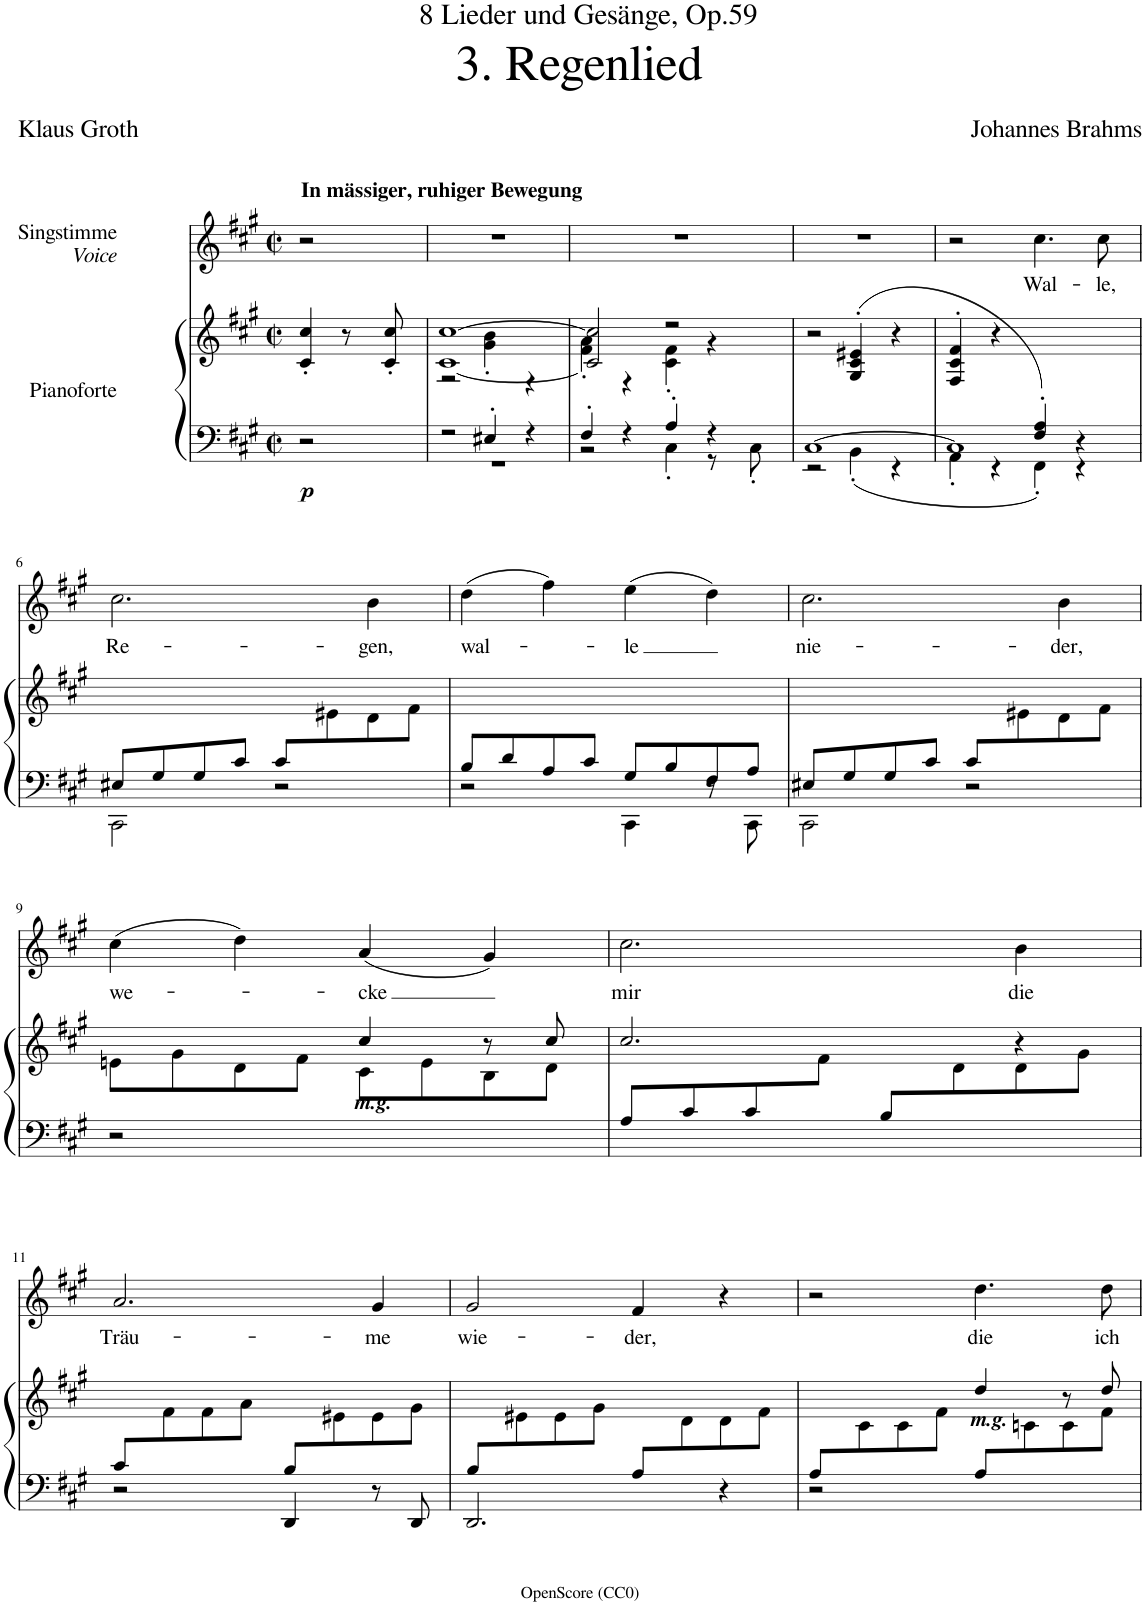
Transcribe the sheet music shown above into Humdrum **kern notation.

**kern	**kern	**dynam	**kern	**text
*part2	*part2	*part2	*part1	*part1
*staff3	*staff2	*staff2/3	*staff1	*staff1
*I"Pianoforte	*	*	*I"Singstimme Voice	*
*I'Pno	*	*	*	*
*clefF4	*clefG2	*	*clefG2	*
*k[f#c#g#]	*k[f#c#g#]	*	*k[f#c#g#]	*
*M2/2	*M2/2	*	*M2/2	*
*met(c|)	*met(c|)	*	*met(c|)	*
=1	=1	=1	=1	=1
!	!	!	!LO:TX:a:B:t=In mässiger, ruhiger Bewegung	!
!	!	!LO:DY:b=2	!	!
2r	4c#/' 4cc#/'	p	2r	.
.	8r	.	.	.
.	8c#/' 8cc#/'	.	.	.
=2	=2	=2	=2	=2
*^	*^	*	*	*
2r	1r	[<1c# [1cc#	2r	.	1r	.
4E#X'>/	.	.	4g#\' 4b\'	.	.	.
4r	.	.	4r	.	.	.
=3	=3	=3	=3	=3	=3	=3
4F#'/	2r	2c#/] 2cc#/]	4f#\' 4a\'	.	1r	.
4r	.	.	4r	.	.	.
4A'/	4C#'\	2r	4c#\' 4f#\'	.	.	.
4r	8r	.	4r	.	.	.
.	8C#'\	.	.	.	.	.
*	*	*v	*v	*	*	*
=4	=4	=4	=4	=4	=4
[1C#	2r	2r	.	1r	.
.	4BB'\	(>4G#/'> 4c#/'> 4e#X/'>	.	.	.
.	4r	4r	.	.	.
=5	=5	=5	=5	=5	=5
*	*^	*	*	*	*
2ryy	1C#]	4AA'\	4F#/'> 4c#/'> 4f#/'>	.	2r	.
.	.	4r	4r	.	.	.
!	!	!	!	!	!	!LO:LY:b
4F#/'> 4A/'>)	.	4FF#'\	4ryy	.	4.cc#\	Wal-
4ryy	.	4r	4r	.	.	.
!	!	!	!	!	!	!LO:LY:b
.	.	.	.	.	8cc#\	-le,
*	*v	*v	*	*	*	*
!!LO:LB:g=z
=6	=6	=6	=6	=6	=6
!	!	!	!	!	!LO:LY:b
8E#X/L	2CC#\	8ryy	.	2.cc#\	Re-
8G#/	.	.	.	.	.
8G#/	.	.	.	.	.
8c#/J	.	.	.	.	.
8c#/L	2r	.	.	.	.
4.ryy	.	8e#X\	.	.	.
!	!	!	!	!	!LO:LY:b
.	.	8d\	.	4b\	-gen,
.	.	8f#\J	.	.	.
=7	=7	=7	=7	=7	=7
!	!	!	!	!	!LO:LY:b
8B/L	2r	1ryy	.	(4dd\	wal-
8d/	.	.	.	.	.
8A/	.	.	.	4ff#\)	.
8c#/J	.	.	.	.	.
!	!	!	!	!	!LO:LY:b
8G#/L	4CC#\	.	.	(4ee\	-le
8B/	.	.	.	.	.
8F#/	8r	.	.	4dd\)	.
8A/J	8CC#\	.	.	.	.
=8	=8	=8	=8	=8	=8
!	!	!	!	!	!LO:LY:b
8E#X/L	2CC#\	8ryy	.	2.cc#\	nie-
8G#/	.	.	.	.	.
8G#/	.	.	.	.	.
8c#/J	.	.	.	.	.
8c#/L	2r	.	.	.	.
4.ryy	.	8e#X\	.	.	.
!	!	!	!	!	!LO:LY:b
.	.	8d\	.	4b\	-der,
.	.	8f#\J	.	.	.
*v	*v	*	*	*	*
!!LO:LB:g=z
=9	=9	=9	=9	=9
*	*^	*	*	*
!	!	!	!	!	!LO:LY:b
2r	8en\L	2ryy	.	(4cc#\	we-
.	8g#\	.	.	.	.
.	8d\	.	.	4dd\)	.
.	8f#\J	.	.	.	.
!	!LO:TX:b:Bi:t=m.g.	!	!	!	!
!	!	!	!	!	!LO:LY:b
2ryy	4cc#/	8c#\L	.	(4a/	-cke
.	.	8e\	.	.	.
.	8r	8B\	.	4g#/)	.
.	8cc#/	8d\J	.	.	.
=10	=10	=10	=10	=10	=10
!	!	!	!	!	!LO:LY:b
8A/L	2.cc#/	4.ryy	.	2.cc#\	mir
8c#/	.	.	.	.	.
8c#/	.	.	.	.	.
8ryy	.	8f#\J	.	.	.
8B/L	.	8ryy	.	.	.
4.ryy	.	8d\	.	.	.
!	!	!	!	!	!LO:LY:b
.	4r	8d\	.	4b\	die
.	.	8g#\J	.	.	.
!!LO:LB:g=z
=11	=11	=11	=11	=11	=11
*^	*	*	*	*	*
!	!	!	!	!	!	!LO:LY:b
*	*	*v	*v	*	*	*
8c#/L	2r	8ryy	.	2.a/	Träu-
4.ryy	.	8f#\	.	.	.
.	.	8f#\	.	.	.
.	.	8a\J	.	.	.
8B/L	4DD/	8ryy	.	.	.
4.ryy	.	8e#X\	.	.	.
!	!	!	!	!	!LO:LY:b
.	8r	8e#\	.	4g#/	-me
.	8DD/	8g#\J	.	.	.
=12	=12	=12	=12	=12	=12
!	!	!	!	!	!LO:LY:b
8B/L	2.DD/	8ryy	.	2g#/	wie-
4.ryy	.	8e#X\	.	.	.
.	.	8e#\	.	.	.
.	.	8g#\J	.	.	.
!	!	!	!	!	!LO:LY:b
8A/L	.	8ryy	.	4f#/	-der,
4.ryy	.	8d\	.	.	.
.	4r	8d\	.	4r	.
.	.	8f#\J	.	.	.
=13	=13	=13	=13	=13	=13
*	*	*^	*	*	*
8A/L	2r	8ryy	8ryy	.	2r	.
*	*	*v	*v	*	*	*
4.ryy	.	8c#\	.	.	.
.	.	8c#\	.	.	.
.	.	8f#\J	.	.	.
!	!	!LO:TX:b:Bi:t=m.g.	!	!	!
!	!	!	!	!	!LO:LY:b
2ryy	8A/L	4dd/	.	4.dd\	die
*	*	*^	*	*	*
.	4.ryy	.	8cn\	.	.	.
.	.	8r	8c\	.	.	.
!	!	!	!	!	!	!LO:LY:b
.	.	8dd/	8f#\J	.	8dd\	ich
*v	*v	*	*	*	*	*
*	*v	*v	*	*	*
=	=	=	=	=
*-	*-	*-	*-	*-
